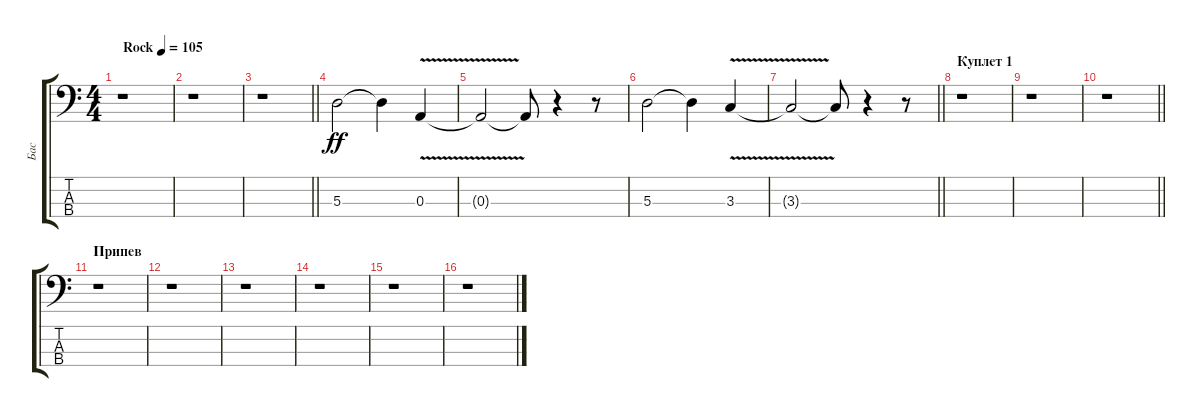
\track ("Бас" "Бас") {instrument electricbassfinger}
\staff {score tabs}
\tuning (G2 D2 A1 E1) {hide}
\ts (4 4)
\tempo (105 "Rock")
\tempo 999
\tempo (105 "Rock")
\clef f4
\ks c
r.1{dy ff instrument electricbassfinger} |
r.1 |
\barLineRight lightlight
r.1 |
5.3.2 5.3{t}.4 0.3{v}.4 |
0.3{t}.2 0.3{t}.8 r.4 r.8 |
5.3.2 5.3{t}.4 3.3{v}.4 |
\barLineRight lightlight
3.3{t}.2 3.3{t}.8 r.4 r.8 |
\section ("" "Куплет 1")
r.1 |
r.1 |
\barLineRight lightlight
r.1 |
\section ("" "Припев")
r.1 |
r.1 |
r.1 |
r.1 |
r.1 |
r.1
